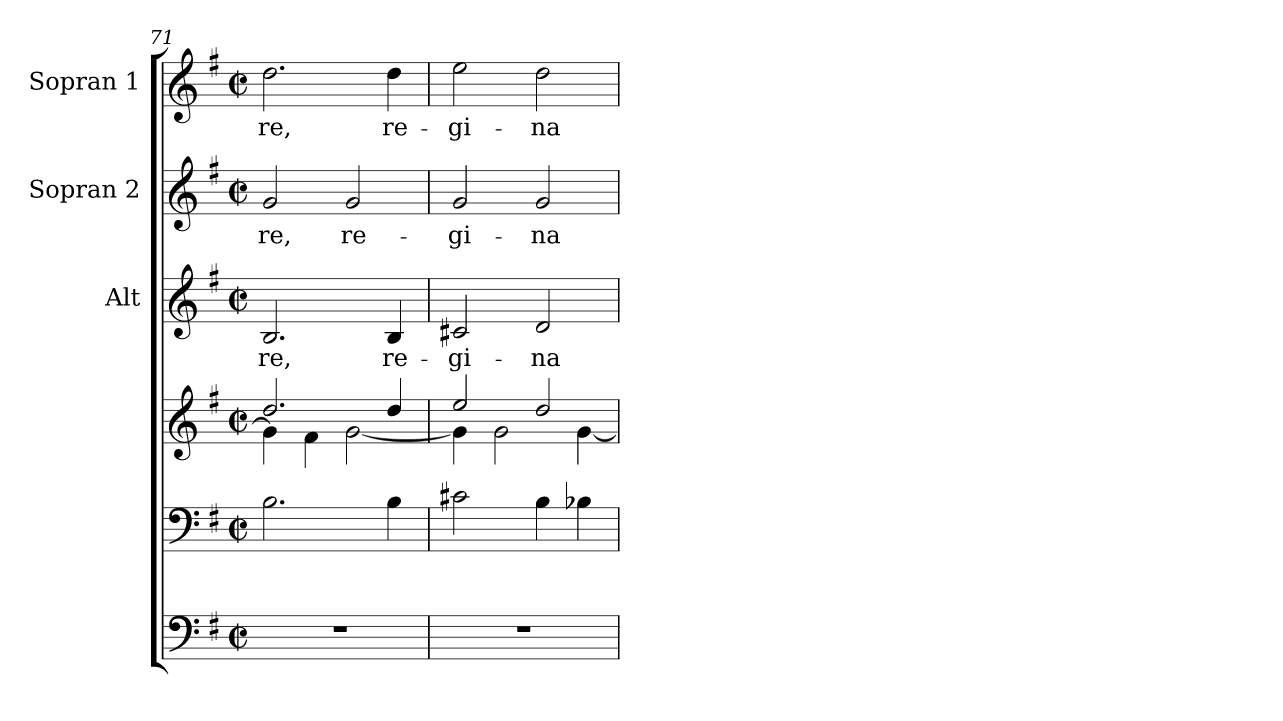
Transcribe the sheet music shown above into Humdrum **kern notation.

**kern	**kern	**kern	**kern	**text	**kern	**text	**kern	**text
*part5	*part4	*part4	*part3	*part3	*part2	*part2	*part1	*part1
*staff6	*staff5	*staff4	*staff3	*staff3	*staff2	*staff2	*staff1	*staff1
*	*	*	*I"Alt	*	*I"Sopran 2	*	*I"Sopran 1	*
*	*	*	*I'A.	*	*I'S. 2	*	*I'S. 1	*
*clefF4	*clefF4	*clefG2	*clefG2	*	*clefG2	*	*clefG2	*
*k[f#]	*k[f#]	*k[f#]	*k[f#]	*	*k[f#]	*	*k[f#]	*
*G:	*G:	*G:	*G:	*	*G:	*	*G:	*
*M2/2	*M2/2	*M2/2	*M2/2	*	*M2/2	*	*M2/2	*
*met(c|)	*met(c|)	*met(c|)	*met(c|)	*	*met(c|)	*	*met(c|)	*
=71	=71	=71	=71	=71	=71	=71	=71	=71
*	*	*^	*	*	*	*	*	*
!	!	!	!	!	!LO:LY:b	!	!LO:LY:b	!	!LO:LY:b
1r	2.B\	2.dd/	4g\]	2.B/	-re,	2g/	-re,	2.dd\	-re,
.	.	.	4f#\	.	.	.	.	.	.
!	!	!	!	!	!	!	!LO:LY:b	!	!
.	.	.	[<2g\	.	.	2g/	re-	.	.
!	!	!	!	!	!LO:LY:b	!	!	!	!LO:LY:b
.	4B\	4dd/	.	4B/	re-	.	.	4dd\	re-
=72	=72	=72	=72	=72	=72	=72	=72	=72	=72
!	!	!	!	!	!LO:LY:b	!	!LO:LY:b	!	!LO:LY:b
1r	2c#X\	2ee/	4g\]	2c#X/	-gi-	2g/	-gi-	2ee\	-gi-
.	.	.	2g\	.	.	.	.	.	.
!	!	!	!	!	!LO:LY:b	!	!LO:LY:b	!	!LO:LY:b
.	4B\	2dd/	.	2d/	-na	2g/	-na	2dd\	-na
.	4B-X\	.	[<4g\	.	.	.	.	.	.
*	*	*v	*v	*	*	*	*	*	*
=	=	=	=	=	=	=	=	=
*-	*-	*-	*-	*-	*-	*-	*-	*-
